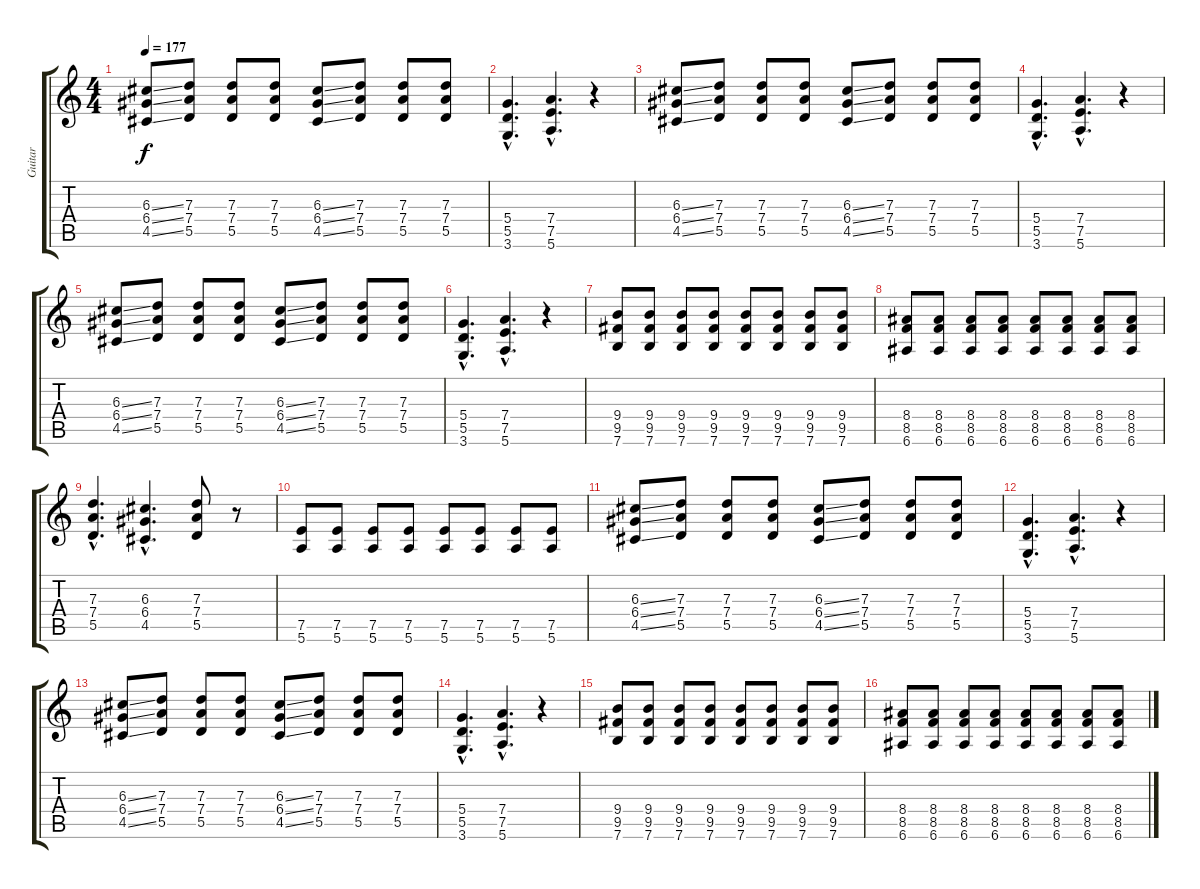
\track ("Guitar" "Guitar") {instrument distortionguitar}
\staff {score tabs}
\tuning (E4 B3 G3 D3 A2 E2) {hide}
\ts (4 4)
\tempo 177
\clef g2
\ks c
(6.3{ss} 6.4{ss} 4.5{ss}).8{dy f} (7.3 7.4 5.5).8 (7.3 7.4 5.5).8 (7.3 7.4 5.5).8 (6.3{ss} 6.4{ss} 4.5{ss}).8 (7.3 7.4 5.5).8 (7.3 7.4 5.5).8 (7.3 7.4 5.5).8 |
(5.4{hac} 5.5{hac} 3.6{hac}).4{d} (7.4{hac} 7.5{hac} 5.6{hac}).4{d} r.4 |
(6.3{ss} 6.4{ss} 4.5{ss}).8 (7.3 7.4 5.5).8 (7.3 7.4 5.5).8 (7.3 7.4 5.5).8 (6.3{ss} 6.4{ss} 4.5{ss}).8 (7.3 7.4 5.5).8 (7.3 7.4 5.5).8 (7.3 7.4 5.5).8 |
(5.4{hac} 5.5{hac} 3.6{hac}).4{d} (7.4{hac} 7.5{hac} 5.6{hac}).4{d} r.4 |
(6.3{ss} 6.4{ss} 4.5{ss}).8 (7.3 7.4 5.5).8 (7.3 7.4 5.5).8 (7.3 7.4 5.5).8 (6.3{ss} 6.4{ss} 4.5{ss}).8 (7.3 7.4 5.5).8 (7.3 7.4 5.5).8 (7.3 7.4 5.5).8 |
(5.4{hac} 5.5{hac} 3.6{hac}).4{d} (7.4{hac} 7.5{hac} 5.6{hac}).4{d} r.4 |
(9.4 9.5 7.6).8 (9.4 9.5 7.6).8 (9.4 9.5 7.6).8 (9.4 9.5 7.6).8 (9.4 9.5 7.6).8 (9.4 9.5 7.6).8 (9.4 9.5 7.6).8 (9.4 9.5 7.6).8 |
(8.4 8.5 6.6).8 (8.4 8.5 6.6).8 (8.4 8.5 6.6).8 (8.4 8.5 6.6).8 (8.4 8.5 6.6).8 (8.4 8.5 6.6).8 (8.4 8.5 6.6).8 (8.4 8.5 6.6).8 |
(7.3{hac} 7.4{hac} 5.5{hac}).4{d} (6.3{hac} 6.4{hac} 4.5{hac}).4{d} (7.3 7.4 5.5).8 r.8 |
(7.5 5.6).8 (7.5 5.6).8 (7.5 5.6).8 (7.5 5.6).8 (7.5 5.6).8 (7.5 5.6).8 (7.5 5.6).8 (7.5 5.6).8 |
(6.3{ss} 6.4{ss} 4.5{ss}).8 (7.3 7.4 5.5).8 (7.3 7.4 5.5).8 (7.3 7.4 5.5).8 (6.3{ss} 6.4{ss} 4.5{ss}).8 (7.3 7.4 5.5).8 (7.3 7.4 5.5).8 (7.3 7.4 5.5).8 |
(5.4{hac} 5.5{hac} 3.6{hac}).4{d} (7.4{hac} 7.5{hac} 5.6{hac}).4{d} r.4 |
(6.3{ss} 6.4{ss} 4.5{ss}).8 (7.3 7.4 5.5).8 (7.3 7.4 5.5).8 (7.3 7.4 5.5).8 (6.3{ss} 6.4{ss} 4.5{ss}).8 (7.3 7.4 5.5).8 (7.3 7.4 5.5).8 (7.3 7.4 5.5).8 |
(5.4{hac} 5.5{hac} 3.6{hac}).4{d} (7.4{hac} 7.5{hac} 5.6{hac}).4{d} r.4 |
(9.4 9.5 7.6).8 (9.4 9.5 7.6).8 (9.4 9.5 7.6).8 (9.4 9.5 7.6).8 (9.4 9.5 7.6).8 (9.4 9.5 7.6).8 (9.4 9.5 7.6).8 (9.4 9.5 7.6).8 |
(8.4 8.5 6.6).8 (8.4 8.5 6.6).8 (8.4 8.5 6.6).8 (8.4 8.5 6.6).8 (8.4 8.5 6.6).8 (8.4 8.5 6.6).8 (8.4 8.5 6.6).8 (8.4 8.5 6.6).8
